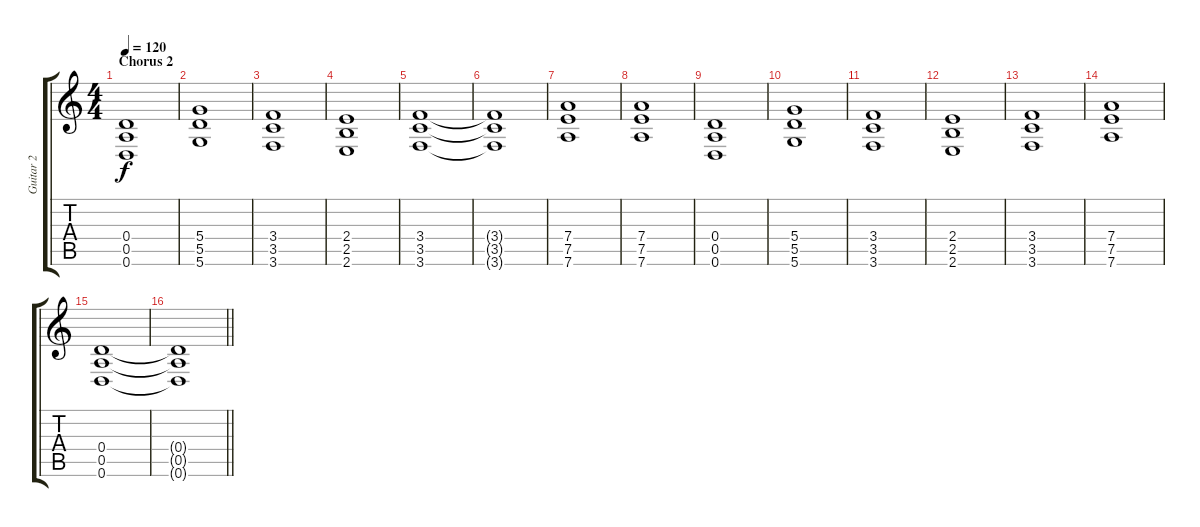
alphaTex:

\track ("Guitar 2" "Guitar 2") {instrument distortionguitar}
\staff {score tabs}
\tuning (E4 B3 G3 D3 A2 D2) {hide}
\ts (4 4)
\section ("" "Chorus 2")
\tempo 120
\clef g2
\ks c
(0.4 0.5 0.6).1{dy f} |
(5.4 5.5 5.6).1 |
(3.4 3.5 3.6).1 |
(2.4 2.5 2.6).1 |
(3.4 3.5 3.6).1 |
(3.4{t} 3.5{t} 3.6{t}).1 |
(7.4 7.5 7.6).1 |
(7.4 7.5 7.6).1 |
(0.4 0.5 0.6).1 |
(5.4 5.5 5.6).1 |
(3.4 3.5 3.6).1 |
(2.4 2.5 2.6).1 |
(3.4 3.5 3.6).1 |
(7.4 7.5 7.6).1 |
(0.4 0.5 0.6).1 |
\barLineRight lightlight
(0.4{t} 0.5{t} 0.6{t}).1
